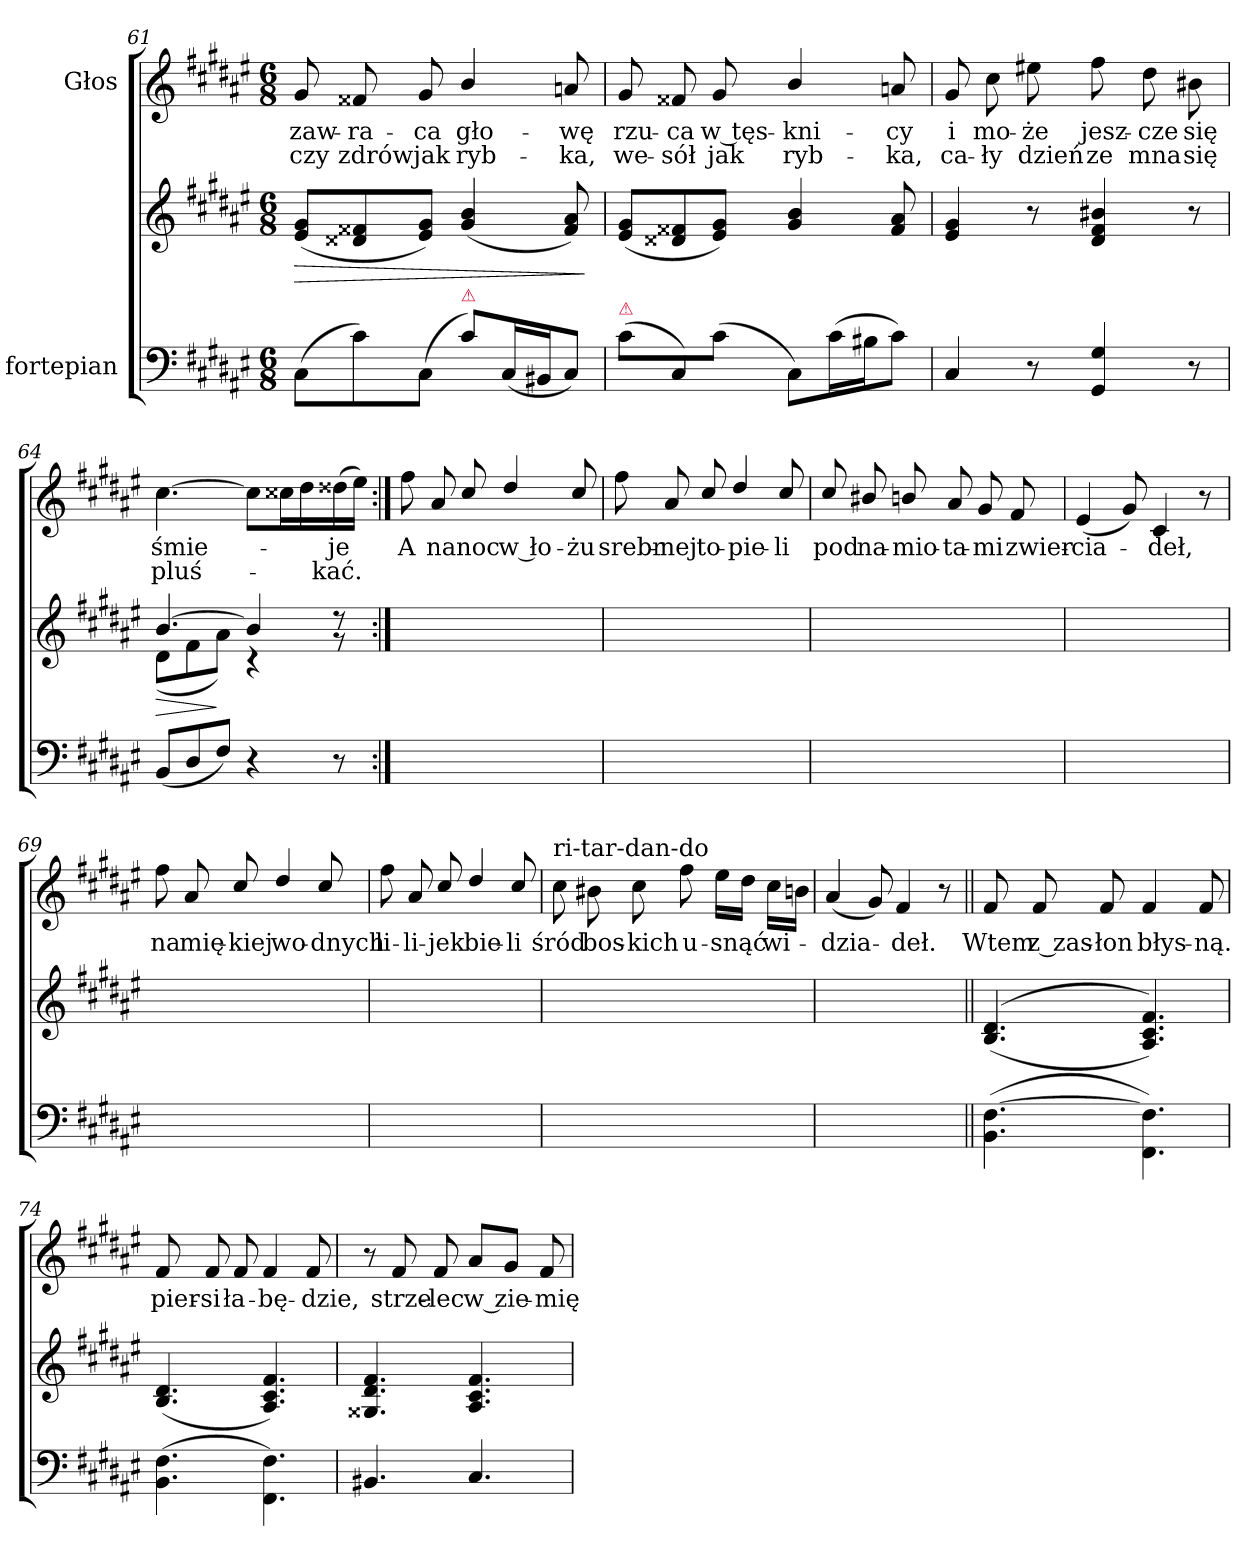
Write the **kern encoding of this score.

**kern	**kern	**dynam	**kern	**text	**text
*part2	*part2	*part2	*part1	*part1	*part1
*staff3	*staff2	*staff2/3	*staff1	*staff1	*staff1
*I"fortepian	*	*	*I"Głos	*	*
*clefF4	*clefG2	*	*clefG2	*	*
*k[f#c#g#d#a#e#]	*k[f#c#g#d#a#e#]	*	*k[f#c#g#d#a#e#]	*	*
*M6/8	*M6/8	*	*M6/8	*	*
=61	=61	=61	=61	=61	=61
!	!	!LO:HP:b	!	!	!
(8C#\L	(8e#/ 8g#/L	>	8g#/	zaw-	czy
8c#\)	8d##X/ 8f##X/	.	8f##X/	-ra-	zdrów
(8C#\J	8e#/ 8g#/J)	.	8g#/	-ca	jak
!LO:TX:a:color=crimson:t=⚠	!	!	!	!	!
8c#\L)	(4g#/ 4b/	.	4b/	gło-	ryb-
(16C#/L	.	.	.	.	.
16BB#X/J	.	.	.	.	.
8C#/J)	8f##/ 8a#/)	.	8an/	-wę	-ka,
.	.	]	.	.	.
=62	=62	=62	=62	=62	=62
!LO:TX:a:color=crimson:t=⚠	!	!	!	!	!
(8c#\L	(8e#/ 8g#/L	.	8g#/	rzu-	we-
8C#/)	8d##X/ 8f##X/	.	8f##X/	-ca	-sół
(8c#\J	8e#/ 8g#/J)	.	8g#/	w tęs-	jak
8C#/L)	4g#/ 4b/	.	4b/	-kni-	ryb-
(16c#\L	.	.	.	.	.
16B#X\J	.	.	.	.	.
8c#\J)	8f##/ 8a#/	.	8an/	-cy	-ka,
=63	=63	=63	=63	=63	=63
4C#/	4e#/ 4g#/	.	8g#/	i	ca-
.	.	.	8cc#\	mo-	-ły
8r	8r	.	8ee#X\	-że	dzień
4GG#/ 4G#/	4d#/ 4f#/ 4b#X/	.	8ff#\	jesz-	ze
.	.	.	8dd#\	-cze	mna
8r	8r	.	8b#X\	się	się
=64	=64	=64	=64	=64	=64
*	*^	*	*	*	*
!	!	!	!LO:HP:b	!	!	!
(8BB/L	[4.b/	(>8d#\L	>	[4.cc#\	śmie-	pluś-
8D#/	.	8f#\	.	.	.	.
8F#/J)	.	8a#\J)	]	.	.	.
4r	4b/]	4r	.	8cc#\L]	.	.
.	.	.	.	16cc##X\L	.	.
.	.	.	.	16dd#\	.	.
8r	8r	8r	.	(16dd##X\	-je	-kać.
.	.	.	.	16ee#\JJ)	.	.
*	*v	*v	*	*	*	*
=65:|!	=65:|!	=65:|!	=65:|!	=65:|!	=65:|!
2.ryy	2.ryy	.	8ff#\	A	.
.	.	.	8a#/	na	.
.	.	.	8cc#/	noc	.
.	.	.	4dd#/	w ło-	.
.	.	.	8cc#/	-żu	.
=66	=66	=66	=66	=66	=66
2.ryy	2.ryy	.	8ff#\	srebr-	.
.	.	.	8a#/	-nej	.
.	.	.	8cc#/	to-	.
.	.	.	4dd#/	-pie-	.
.	.	.	8cc#/	-li	.
=67	=67	=67	=67	=67	=67
2.ryy	2.ryy	.	8cc#/	pod	.
.	.	.	8b#X/	na-	.
.	.	.	8bn/	-mio-	.
.	.	.	8a#/	-ta-	.
.	.	.	8g#/	-mi	.
.	.	.	8f#/	zwier-	.
=68	=68	=68	=68	=68	=68
2.ryy	2.ryy	.	(4e#/	-cia-	.
.	.	.	8g#/)	.	.
.	.	.	4c#/	-deł,	.
.	.	.	8r	.	.
=69	=69	=69	=69	=69	=69
2.ryy	2.ryy	.	8ff#\	na	.
.	.	.	8a#/	mię-	.
.	.	.	8cc#/	-kiej	.
.	.	.	4dd#/	wo-	.
.	.	.	8cc#/	-dnych	.
=70	=70	=70	=70	=70	=70
2.ryy	2.ryy	.	8ff#\	li-	.
.	.	.	8a#/	-li-	.
.	.	.	8cc#/	-jek	.
.	.	.	4dd#/	bie-	.
.	.	.	8cc#/	-li	.
=71	=71	=71	=71	=71	=71
!	!	!	!LO:TX:a:t=ri-tar-dan-do	!	!
2.ryy	2.ryy	.	8cc#\	śród	.
.	.	.	8b#X\	bos-	.
.	.	.	8cc#\	-kich	.
.	.	.	8ff#\	u-	.
.	.	.	16ee#\LL	-snąć	.
.	.	.	16dd#\JJ	.	.
.	.	.	16cc#\LL	wi-	.
.	.	.	16bn\JJ	.	.
=72	=72	=72	=72	=72	=72
2.ryy	2.ryy	.	(4a#/	-dzia-	.
.	.	.	8g#/)	.	.
.	.	.	4f#/	-deł.	.
.	.	.	8r	.	.
=73||	=73||	=73||	=73||	=73||	=73||
(<4.BB\ [4.F#\	(<(>4.B/ 4.d#/	.	8f#/	Wtem	.
.	.	.	8f#/	z zas-	.
.	.	.	8f#/	-łon	.
4.FF#\ 4.F#]\)	4.A#/ 4.c#/ 4.f#/))	.	4f#/	błys-	.
.	.	.	8f#/	-ną.	.
=74	=74	=74	=74	=74	=74
(<4.BB\ 4.F#\	(4.B/ 4.d#/	.	8f#/	pier-	.
.	.	.	8f#/	-si	.
.	.	.	8f#/	ła-	.
4.FF#\ 4.F#\)	4.A#/ 4.c#/ 4.f#/)	.	4f#/	-bę-	.
.	.	.	8f#/	-dzie,	.
=75	=75	=75	=75	=75	=75
4.BB#X/	4.G##X/ 4.d#/ 4.f#/	.	8r	.	.
.	.	.	8f#/	strze-	.
.	.	.	8f#/	-lec	.
4.C#/	4.A#/ 4.c#/ 4.f#/	.	8a#/L	w zie-	.
.	.	.	8g#/J	.	.
.	.	.	8f#/	-mię	.
=	=	=	=	=	=
*-	*-	*-	*-	*-	*-
